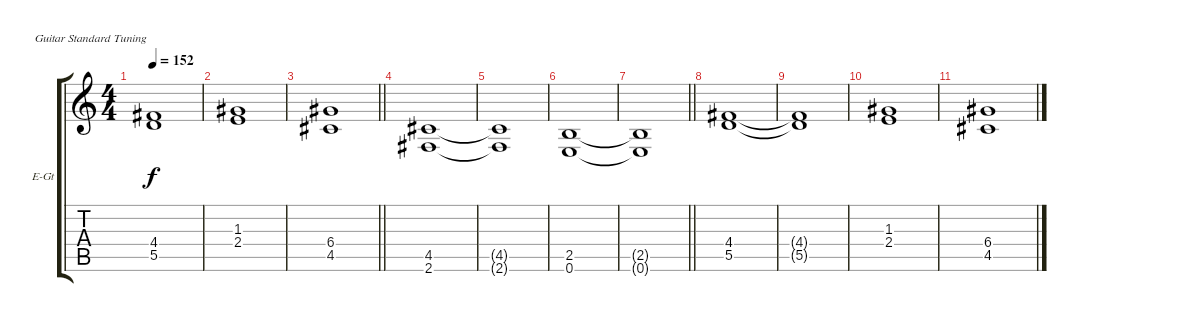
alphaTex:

\bracketExtendMode groupsimilarinstruments
\firstSystemTrackNameOrientation horizontal
\otherSystemsTrackNameOrientation horizontal
\track ("Gtr 1" "E-Gt") {instrument overdrivenguitar}
\staff {score tabs}
\tuning (E4 B3 G3 D3 A2 E2)
\ts (4 4)
\tempo 152
\clef g2
\ks c
(4.4{t} 5.5{t}).1{dy f} |
(1.3 2.4).1 |
\barLineRight lightlight
(6.4 4.5).1 |
(4.5 2.6).1 |
(4.5{t} 2.6{t}).1 |
(2.5 0.6).1 |
\barLineRight lightlight
(2.5{t} 0.6{t}).1 |
(4.4 5.5).1 |
(4.4{t} 5.5{t}).1 |
(1.3 2.4).1 |
(6.4 4.5).1
